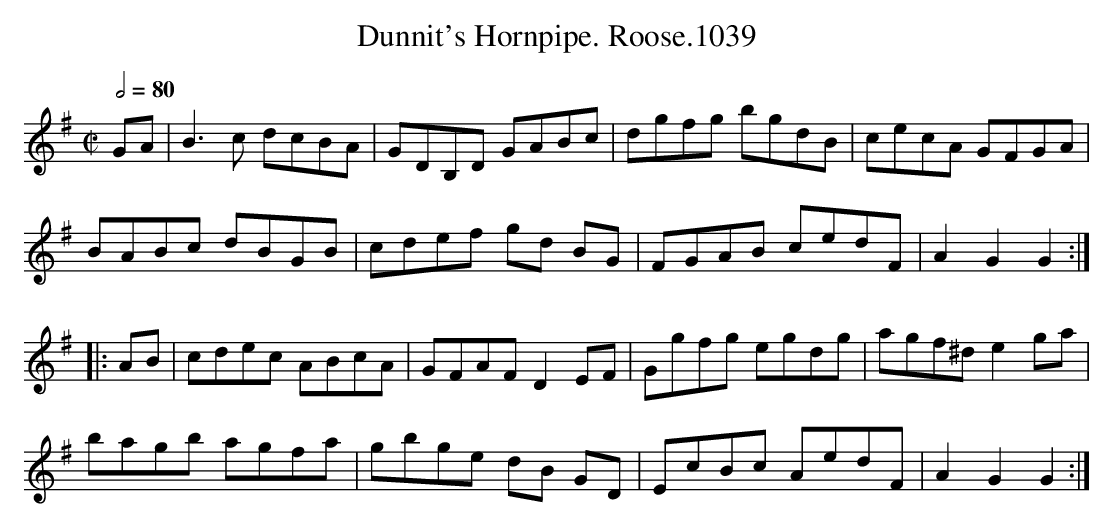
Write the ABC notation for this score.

X:1
T:Dunnit's Hornpipe. Roose.1039
M:C|
L:1/8
Q:1/2=80
K:G
GA|B3c dcBA|GDB,D GABc|dgfg bgdB|cecA GFGA|
BABc dBGB|cdef gd BG|FGAB cedF|A2G2G2:|
|:AB|cdec ABcA|GFAF D2EF|Ggfg egdg|agf^d e2ga|
bagb agfa|gbge dB GD|EcBc AedF|A2G2G2:|
